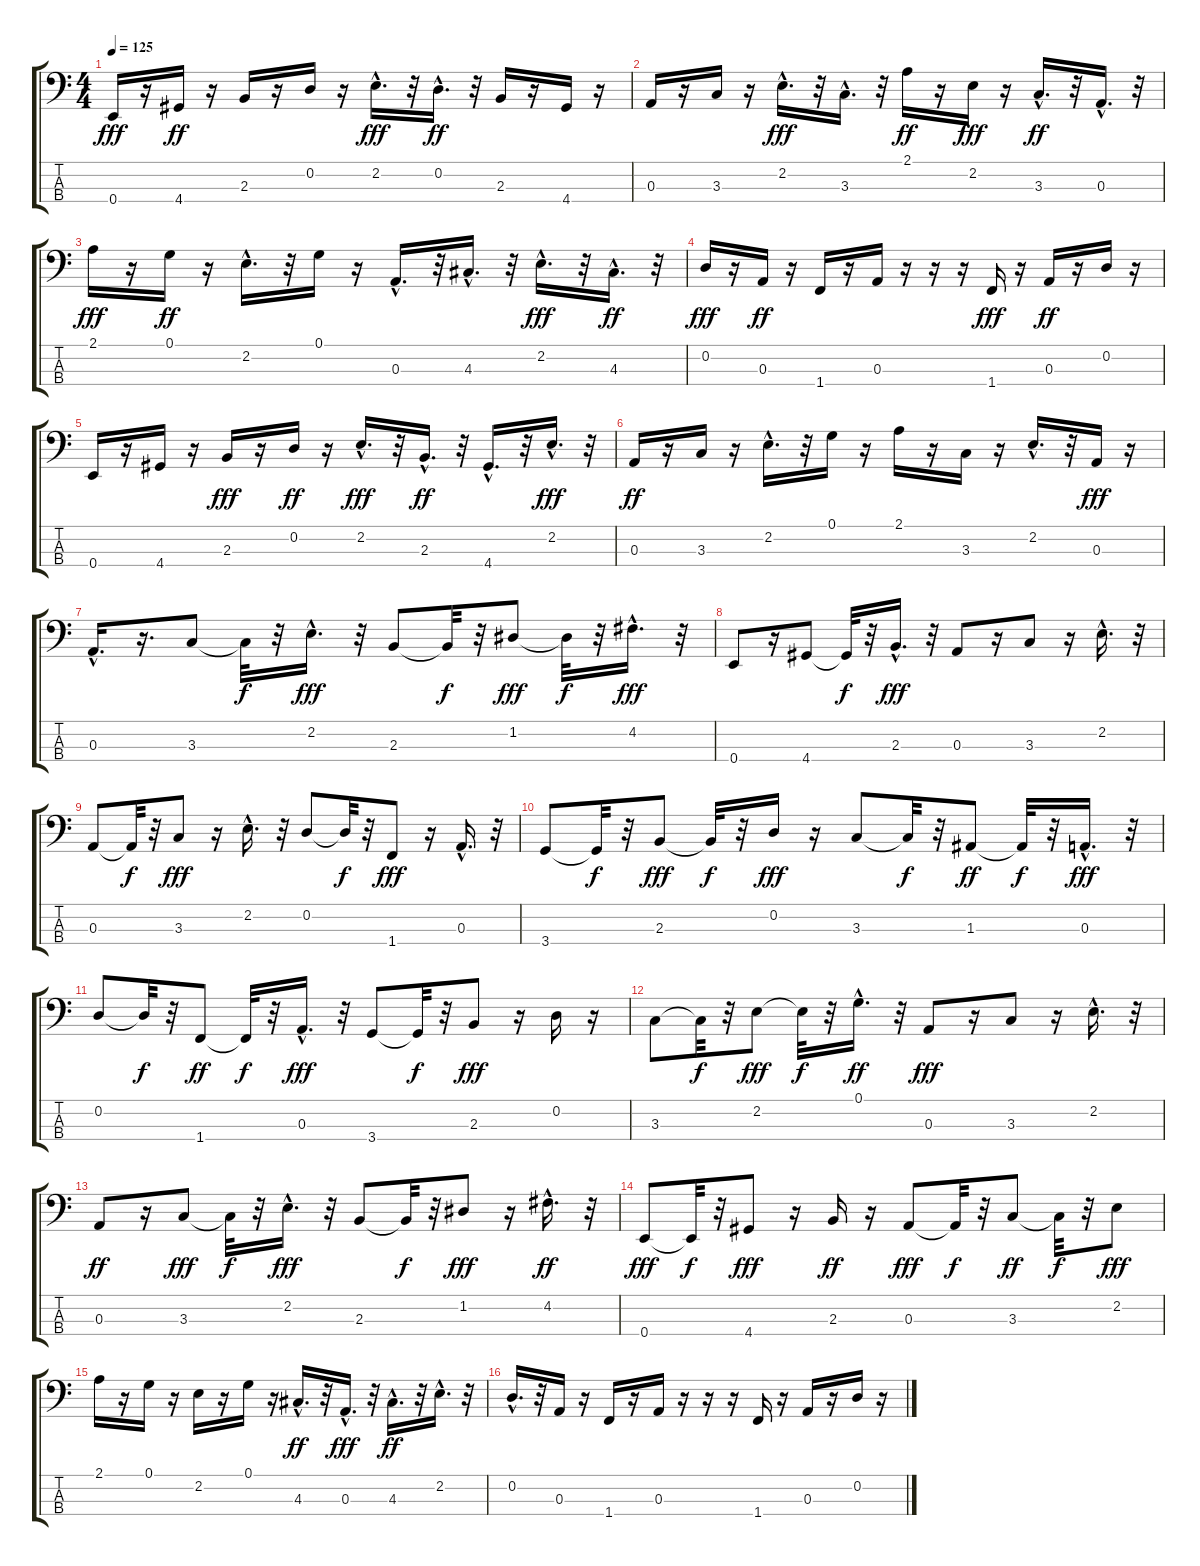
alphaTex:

\track "" {instrument electricbassfinger}
\staff {score tabs}
\tuning (G2 D2 A1 E1) {hide}
\ts (4 4)
\tempo 125
\clef f4
\ks c
0.4.16{dy fff} r.16 4.4.16{dy ff} r.16 2.3.16 r.16 0.2.16 r.16 2.2{hac}.16{d dy fff} r.32 0.2{hac}.16{d dy ff} r.32 2.3.16 r.16 4.4.16 r.16 |
0.3.16 r.16 3.3.16 r.16 2.2{hac}.16{d dy fff} r.32 3.3{hac}.16{d} r.32 2.1.16{dy ff} r.16 2.2.16{dy fff} r.16 3.3{hac}.16{d dy ff} r.32 0.3{hac}.16{d} r.32 |
2.1.16{dy fff} r.16 0.1.16{dy ff} r.16 2.2{hac}.16{d} r.32 0.1.16 r.16 0.3{hac}.16{d} r.32 4.3{hac}.16{d} r.32 2.2{hac}.16{d dy fff} r.32 4.3{hac}.16{d dy ff} r.32 |
0.2.16{dy fff} r.16 0.3.16{dy ff} r.16 1.4.16 r.16 0.3.16 r.16 r.16 r.16 1.4.16{dy fff} r.16 0.3.16{dy ff} r.16 0.2.16 r.16 |
0.4.16 r.16 4.4.16 r.16 2.3.16{dy fff} r.16 0.2.16{dy ff} r.16 2.2{hac}.16{d dy fff} r.32 2.3{hac}.16{d dy ff} r.32 4.4{hac}.16{d} r.32 2.2{hac}.16{d dy fff} r.32 |
0.3.16{dy ff} r.16 3.3.16 r.16 2.2{hac}.16{d} r.32 0.1.16 r.16 2.1.16 r.16 3.3.16 r.16 2.2{hac}.16{d} r.32 0.3.16{dy fff} r.16 |
0.3{hac}.16{d} r.16{d} 3.3.8 3.3{t}.32{dy f} r.32 2.2{hac}.16{d dy fff} r.32 2.3.8 2.3{t}.32{dy f} r.32 1.2.8{dy fff} 1.2{t}.32{dy f} r.32 4.2{hac}.16{d dy fff} r.32 |
0.4.8 r.16 4.4.8 4.4{t}.32{dy f} r.32 2.3{hac}.16{d dy fff} r.32 0.3.8 r.16 3.3.8 r.16 2.2{hac}.16{d} r.32 |
0.3.8 0.3{t}.32{dy f} r.32 3.3.8{dy fff} r.16 2.2{hac}.16{d} r.32 0.2.8 0.2{t}.32{dy f} r.32 1.4.8{dy fff} r.16 0.3{hac}.16{d} r.32 |
3.4.8 3.4{t}.32{dy f} r.32 2.3.8{dy fff} 2.3{t}.32{dy f} r.32 0.2.16{dy fff} r.16 3.3.8 3.3{t}.32{dy f} r.32 1.3.8{dy ff} 1.3{t}.32{dy f} r.32 0.3{hac}.16{d dy fff} r.32 |
0.2.8 0.2{t}.32{dy f} r.32 1.4.8{dy ff} 1.4{t}.32{dy f} r.32 0.3{hac}.16{d dy fff} r.32 3.4.8 3.4{t}.32{dy f} r.32 2.3.8{dy fff} r.16 0.2.16 r.16 |
3.3.8 3.3{t}.32{dy f} r.32 2.2.8{dy fff} 2.2{t}.32{dy f} r.32 0.1{hac}.16{d dy ff} r.32 0.3.8{dy fff} r.16 3.3.8 r.16 2.2{hac}.16{d} r.32 |
0.3.8{dy ff} r.16 3.3.8{dy fff} 3.3{t}.32{dy f} r.32 2.2{hac}.16{d dy fff} r.32 2.3.8 2.3{t}.32{dy f} r.32 1.2.8{dy fff} r.16 4.2{hac}.16{d dy ff} r.32 |
0.4.8{dy fff} 0.4{t}.32{dy f} r.32 4.4.8{dy fff} r.16 2.3.16{dy ff} r.16 0.3.8{dy fff} 0.3{t}.32{dy f} r.32 3.3.8{dy ff} 3.3{t}.32{dy f} r.32 2.2.8{dy fff} |
2.1.16 r.16 0.1.16 r.16 2.2.16 r.16 0.1.16 r.16 4.3{hac}.16{d dy ff} r.32 0.3{hac}.16{d dy fff} r.32 4.3{hac}.16{d dy ff} r.32 2.2{hac}.16{d} r.32 |
0.2{hac}.16{d} r.32 0.3.16 r.16 1.4.16 r.16 0.3.16 r.16 r.16 r.16 1.4.16 r.16 0.3.16 r.16 0.2.16 r.16
